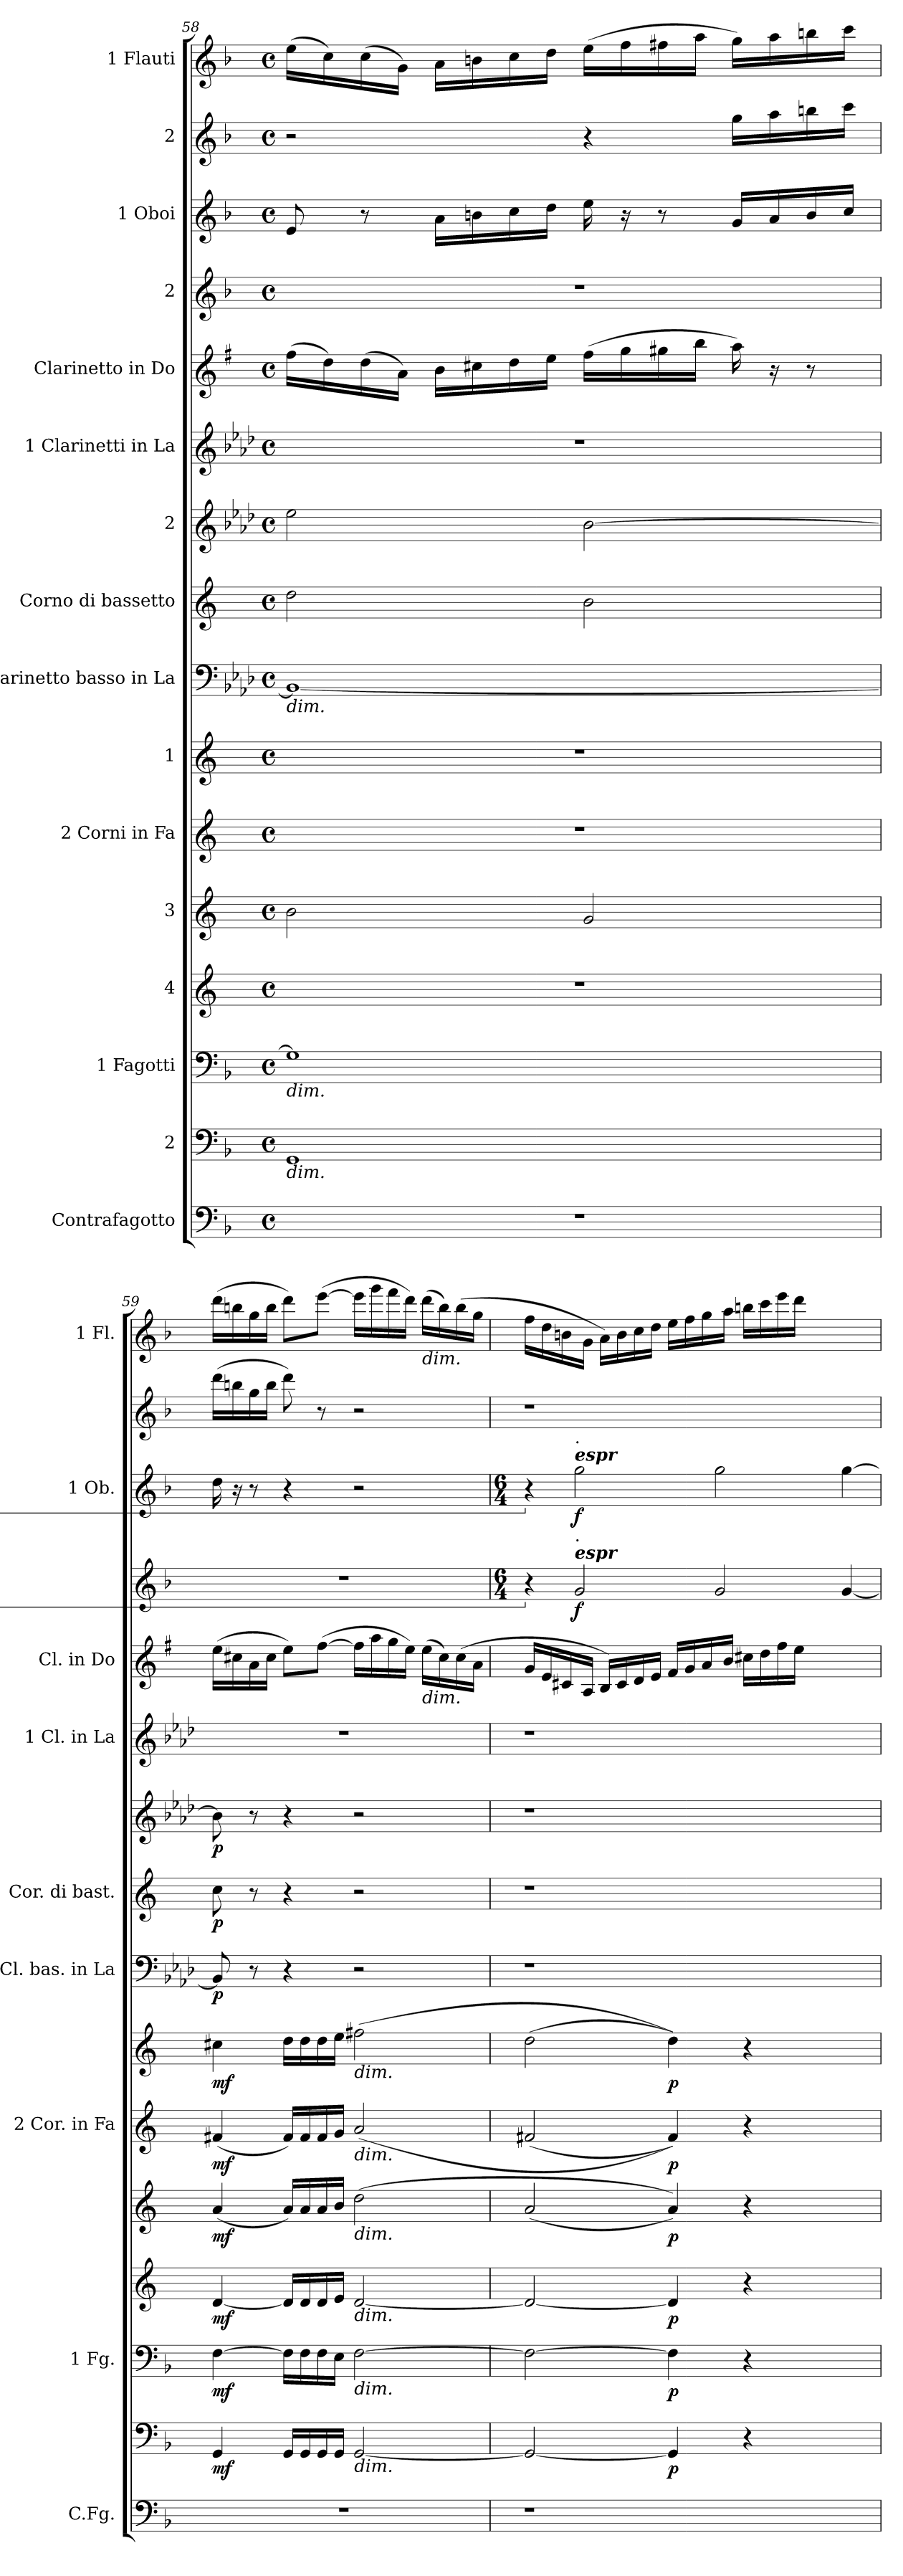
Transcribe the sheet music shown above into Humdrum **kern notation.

**kern	**kern	**dynam	**kern	**dynam	**kern	**dynam	**kern	**dynam	**kern	**dynam	**kern	**dynam	**kern	**dynam	**kern	**dynam	**kern	**dynam	**kern	**kern	**kern	**dynam	**kern	**dynam	**kern	**kern
*part16	*part15	*part15	*part14	*part14	*part13	*part13	*part12	*part12	*part11	*part11	*part10	*part10	*part9	*part9	*part8	*part8	*part7	*part7	*part6	*part5	*part4	*part4	*part3	*part3	*part2	*part1
*staff16	*staff15	*staff15	*staff14	*staff14	*staff13	*staff13	*staff12	*staff12	*staff11	*staff11	*staff10	*staff10	*staff9	*staff9	*staff8	*staff8	*staff7	*staff7	*staff6	*staff5	*staff4	*staff4	*staff3	*staff3	*staff2	*staff1
*I"Contrafagotto	*I"2	*	*I"1  Fagotti	*	*I"4	*	*I"3	*	*I"2  Corni in Fa	*	*I"1	*	*I"Clarinetto basso in La	*	*I"Corno di bassetto	*	*I"2	*	*I"1  Clarinetti in La	*I"Clarinetto in Do	*I"2	*	*I"1  Oboi	*	*I"2	*I"1  Flauti
*I'C.Fg.	*	*	*I'1  Fg.	*	*	*	*	*	*I'2  Cor. in Fa	*	*	*	*I'Cl. bas. in La	*	*I'Cor. di bast.	*	*	*	*I'1  Cl. in La	*I'Cl. in Do	*	*	*I'1  Ob.	*	*	*I'1  Fl.
*clefF4	*clefF4	*	*clefF4	*	*clefG2	*	*clefG2	*	*clefG2	*	*clefG2	*	*clefF4	*	*clefG2	*	*clefG2	*	*clefG2	*clefG2	*clefG2	*	*clefG2	*	*clefG2	*clefG2
*ITrd7c12	*	*	*	*	*ITrd4c7	*	*ITrd4c7	*	*ITrd4c7	*	*ITrd4c7	*	*ITrd2c3	*	*ITrd4c7	*	*ITrd2c3	*	*ITrd2c3	*ITrd1c2	*	*	*	*	*	*
*k[b-]	*k[b-]	*	*k[b-]	*	*k[b-]	*	*k[b-]	*	*k[b-]	*	*k[b-]	*	*k[b-]	*	*k[b-]	*	*k[b-]	*	*k[b-]	*k[b-]	*k[b-]	*	*k[b-]	*	*k[b-]	*k[b-]
*M4/4	*M4/4	*	*M4/4	*	*M4/4	*	*M4/4	*	*M4/4	*	*M4/4	*	*M4/4	*	*M4/4	*	*M4/4	*	*M4/4	*M4/4	*M4/4	*	*M4/4	*	*M4/4	*M4/4
*met(c)	*met(c)	*	*met(c)	*	*met(c)	*	*met(c)	*	*met(c)	*	*met(c)	*	*met(c)	*	*met(c)	*	*met(c)	*	*met(c)	*met(c)	*met(c)	*	*met(c)	*	*met(c)	*met(c)
=58	=58	=58	=58	=58	=58	=58	=58	=58	=58	=58	=58	=58	=58	=58	=58	=58	=58	=58	=58	=58	=58	=58	=58	=58	=58	=58
!	!	!	!	!	!	!	!	!	!	!	!	!	!LO:TX:b:i:t=dim.	!	!	!	!	!	!	!	!	!	!	!	!	!
!	!	!	!LO:TX:b:i:t=dim.	!	!	!	!	!	!	!	!	!	!	!	!	!	!	!	!	!	!	!	!	!	!	!
!	!LO:TX:b:i:t=dim.	!	!	!	!	!	!	!	!	!	!	!	!	!	!	!	!	!	!	!	!	!	!	!	!	!
1r	1GG	.	1G]	.	1r	.	2e\	.	1r	.	1r	.	1GG_	.	2g\	.	2cc\	.	1r	(16ee\LL	1r	.	8e/	.	2r	(16ee\LL
.	.	.	.	.	.	.	.	.	.	.	.	.	.	.	.	.	.	.	.	16cc\)	.	.	.	.	.	16cc\)
.	.	.	.	.	.	.	.	.	.	.	.	.	.	.	.	.	.	.	.	(16cc\	.	.	8r	.	.	(16cc\
.	.	.	.	.	.	.	.	.	.	.	.	.	.	.	.	.	.	.	.	16g\JJ)	.	.	.	.	.	16g\JJ)
.	.	.	.	.	.	.	.	.	.	.	.	.	.	.	.	.	.	.	.	16a\LL	.	.	16a\LL	.	.	16a\LL
.	.	.	.	.	.	.	.	.	.	.	.	.	.	.	.	.	.	.	.	16bn\	.	.	16bn\	.	.	16bn\
.	.	.	.	.	.	.	.	.	.	.	.	.	.	.	.	.	.	.	.	16cc\	.	.	16cc\	.	.	16cc\
.	.	.	.	.	.	.	.	.	.	.	.	.	.	.	.	.	.	.	.	16dd\JJ	.	.	16dd\JJ	.	.	16dd\JJ
.	.	.	.	.	.	.	2c/	.	.	.	.	.	.	.	2e\	.	[2g\	.	.	(16ee\LL	.	.	16ee\	.	4r	(16ee\LL
.	.	.	.	.	.	.	.	.	.	.	.	.	.	.	.	.	.	.	.	16ff\	.	.	16r	.	.	16ff\
.	.	.	.	.	.	.	.	.	.	.	.	.	.	.	.	.	.	.	.	16ff#X\	.	.	8r	.	.	16ff#X\
.	.	.	.	.	.	.	.	.	.	.	.	.	.	.	.	.	.	.	.	16aa\JJ	.	.	.	.	.	16aa\JJ
.	.	.	.	.	.	.	.	.	.	.	.	.	.	.	.	.	.	.	.	16gg\)	.	.	16g/LL	.	16gg\LL	16gg\LL)
.	.	.	.	.	.	.	.	.	.	.	.	.	.	.	.	.	.	.	.	16r	.	.	16a/	.	16aa\	16aa\
.	.	.	.	.	.	.	.	.	.	.	.	.	.	.	.	.	.	.	.	8r	.	.	16b/	.	16bbn\	16bbn\
.	.	.	.	.	.	.	.	.	.	.	.	.	.	.	.	.	.	.	.	.	.	.	16cc/JJ	.	16ccc\JJ	16ccc\JJ
!!LO:PB:g=z
=59	=59	=59	=59	=59	=59	=59	=59	=59	=59	=59	=59	=59	=59	=59	=59	=59	=59	=59	=59	=59	=59	=59	=59	=59	=59	=59
!	!	!LO:DY:b	!	!LO:DY:b	!	!LO:DY:b	!	!LO:DY:b	!	!LO:DY:b	!	!LO:DY:b	!	!LO:DY:b	!	!LO:DY:b	!	!LO:DY:b	!	!	!	!	!	!	!	!
1r	4GG/	mf	[4F\	mf	[4G/	mf	(4d/	mf	(4Bn/	mf	4f#X\	mf	8GG/]	p	8f\	p	8g\]	p	1r	(16dd\LL	1r	.	16dd\	.	(16ddd\LL	(16ddd\LL
.	.	.	.	.	.	.	.	.	.	.	.	.	.	.	.	.	.	.	.	16bn\	.	.	16r	.	16bbn\	16bbn\
.	.	.	.	.	.	.	.	.	.	.	.	.	8r	.	8r	.	8r	.	.	16g\	.	.	8r	.	16gg\	16gg\
.	.	.	.	.	.	.	.	.	.	.	.	.	.	.	.	.	.	.	.	16b\JJ	.	.	.	.	16bb\JJ	16bb\JJ
.	16GG/LL	.	16F\LL]	.	16G/LL]	.	16d/LL)	.	16B/LL)	.	16g\LL	.	4r	.	4r	.	4r	.	.	8dd\L)	.	.	4r	.	8ddd\)	8ddd\L)
.	16GG/	.	16F\	.	16G/	.	16d/	.	16B/	.	16g\	.	.	.	.	.	.	.	.	.	.	.	.	.	.	.
.	16GG/	.	16F\	.	16G/	.	16d/	.	16B/	.	16g\	.	.	.	.	.	.	.	.	([8ee\J	.	.	.	.	8r	([8eee\J
.	16GG/JJ	.	16E\JJ	.	16A/JJ	.	16e/JJ	.	16c/JJ	.	16a\JJ	.	.	.	.	.	.	.	.	.	.	.	.	.	.	.
!	!	!	!	!	!	!	!	!	!	!	!LO:TX:b:i:t=dim.	!	!	!	!	!	!	!	!	!	!	!	!	!	!	!
!	!	!	!	!	!	!	!	!	!LO:TX:b:i:t=dim.	!	!	!	!	!	!	!	!	!	!	!	!	!	!	!	!	!
!	!	!	!	!	!	!	!LO:TX:b:i:t=dim.	!	!	!	!	!	!	!	!	!	!	!	!	!	!	!	!	!	!	!
!	!	!	!	!	!LO:TX:b:i:t=dim.	!	!	!	!	!	!	!	!	!	!	!	!	!	!	!	!	!	!	!	!	!
!	!	!	!LO:TX:b:i:t=dim.	!	!	!	!	!	!	!	!	!	!	!	!	!	!	!	!	!	!	!	!	!	!	!
!	!LO:TX:b:i:t=dim.	!	!	!	!	!	!	!	!	!	!	!	!	!	!	!	!	!	!	!	!	!	!	!	!	!
.	[2GG/	.	[2F\	.	[2G/	.	(2g\	.	(2d/	.	(2bn\	.	2r	.	2r	.	2r	.	.	16ee\LL]	.	.	2r	.	2r	16eee\LL]
.	.	.	.	.	.	.	.	.	.	.	.	.	.	.	.	.	.	.	.	16gg\	.	.	.	.	.	16ggg\
.	.	.	.	.	.	.	.	.	.	.	.	.	.	.	.	.	.	.	.	16ff\	.	.	.	.	.	16fff\
.	.	.	.	.	.	.	.	.	.	.	.	.	.	.	.	.	.	.	.	16dd\JJ)	.	.	.	.	.	16ddd\JJ)
!	!	!	!	!	!	!	!	!	!	!	!	!	!	!	!	!	!	!	!	!	!	!	!	!	!	!LO:TX:b:i:t=dim.
!	!	!	!	!	!	!	!	!	!	!	!	!	!	!	!	!	!	!	!	!LO:TX:b:i:t=dim.	!	!	!	!	!	!
.	.	.	.	.	.	.	.	.	.	.	.	.	.	.	.	.	.	.	.	(16dd\LL	.	.	.	.	.	(16ddd\LL
.	.	.	.	.	.	.	.	.	.	.	.	.	.	.	.	.	.	.	.	16b\)	.	.	.	.	.	16bb\)
.	.	.	.	.	.	.	.	.	.	.	.	.	.	.	.	.	.	.	.	(16b\	.	.	.	.	.	(16bb\
.	.	.	.	.	.	.	.	.	.	.	.	.	.	.	.	.	.	.	.	16g\JJ	.	.	.	.	.	16gg\JJ
=60	=60	=60	=60	=60	=60	=60	=60	=60	=60	=60	=60	=60	=60	=60	=60	=60	=60	=60	=60	=60	=60	=60	=60	=60	=60	=60
*	*	*	*	*	*	*	*	*	*	*	*	*	*	*	*	*	*	*	*	*	*M6/4	*	*M6/4	*	*	*
!	!	!	!	!	!	!	!	!	!	!	!	!	!	!	!	!	!	!	!	!	!LO:N:vis=4	!	!LO:N:vis=4	!	!	!
1r	2GG/_	.	2F\_	.	2G/_	.	(2d/	.	(2Bn/	.	(2g\	.	1r	.	1r	.	1r	.	1r	16f/LL	6r	.	6r	.	1r	16ff\LL
.	.	.	.	.	.	.	.	.	.	.	.	.	.	.	.	.	.	.	.	16d/	.	.	.	.	.	16dd\
.	.	.	.	.	.	.	.	.	.	.	.	.	.	.	.	.	.	.	.	16Bn/	.	.	.	.	.	16bn\
!	!	!	!	!	!	!	!	!	!	!	!	!	!	!	!	!	!	!	!	!	!	!	!LO:TX:a:Bi:t=espr	!	!	!
!	!	!	!	!	!	!	!	!	!	!	!	!	!	!	!	!	!	!	!	!	!	!	!LO:TX:a:t=.	!	!	!
!	!	!	!	!	!	!	!	!	!	!	!	!	!	!	!	!	!	!	!	!	!LO:TX:a:Bi:t=espr	!	!	!	!	!
!	!	!	!	!	!	!	!	!	!	!	!	!	!	!	!	!	!	!	!	!	!LO:TX:a:t=.	!	!	!	!	!
!	!	!	!	!	!	!	!	!	!	!	!	!	!	!	!	!	!	!	!	!	!	!LO:DY:b	!	!LO:DY:b	!	!
.	.	.	.	.	.	.	.	.	.	.	.	.	.	.	.	.	.	.	.	.	2g/	f	2gg\	f	.	.
.	.	.	.	.	.	.	.	.	.	.	.	.	.	.	.	.	.	.	.	16G/JJ	.	.	.	.	.	16g\JJ
.	.	.	.	.	.	.	.	.	.	.	.	.	.	.	.	.	.	.	.	16A/LL)	.	.	.	.	.	16a\LL)
.	.	.	.	.	.	.	.	.	.	.	.	.	.	.	.	.	.	.	.	16B/	.	.	.	.	.	16b\
.	.	.	.	.	.	.	.	.	.	.	.	.	.	.	.	.	.	.	.	16c/	.	.	.	.	.	16cc\
.	.	.	.	.	.	.	.	.	.	.	.	.	.	.	.	.	.	.	.	16d/JJ	.	.	.	.	.	16dd\JJ
!	!	!LO:DY:b	!	!LO:DY:b	!	!LO:DY:b	!	!LO:DY:b	!	!LO:DY:b	!	!LO:DY:b	!	!	!	!	!	!	!	!	!	!	!	!	!	!
.	4GG/]	p	4F\]	p	4G/]	p	4d/))	p	4B/))	p	4g\))	p	.	.	.	.	.	.	.	16e/LL	.	.	.	.	.	16ee\LL
.	.	.	.	.	.	.	.	.	.	.	.	.	.	.	.	.	.	.	.	16f/	.	.	.	.	.	16ff\
.	.	.	.	.	.	.	.	.	.	.	.	.	.	.	.	.	.	.	.	16g/	.	.	.	.	.	16gg\
.	.	.	.	.	.	.	.	.	.	.	.	.	.	.	.	.	.	.	.	.	2g/	.	2gg\	.	.	.
.	.	.	.	.	.	.	.	.	.	.	.	.	.	.	.	.	.	.	.	16a/JJ	.	.	.	.	.	16aa\JJ
.	4r	.	4r	.	4r	.	4r	.	4r	.	4r	.	.	.	.	.	.	.	.	16bn\LL	.	.	.	.	.	16bbn\LL
.	.	.	.	.	.	.	.	.	.	.	.	.	.	.	.	.	.	.	.	16cc\	.	.	.	.	.	16ccc\
.	.	.	.	.	.	.	.	.	.	.	.	.	.	.	.	.	.	.	.	16ee\	.	.	.	.	.	16eee\
.	.	.	.	.	.	.	.	.	.	.	.	.	.	.	.	.	.	.	.	16dd\JJ	.	.	.	.	.	16ddd\JJ
12%5ryy	12%5ryy	.	12%5ryy	.	12%5ryy	.	12%5ryy	.	12%5ryy	.	12%5ryy	.	12%5ryy	.	12%5ryy	.	12%5ryy	.	12%5ryy	12%5ryy	.	.	.	.	12%5ryy	12%5ryy
.	.	.	.	.	.	.	.	.	.	.	.	.	.	.	.	.	.	.	.	.	[4g/	.	[4gg\	.	.	.
=	=	=	=	=	=	=	=	=	=	=	=	=	=	=	=	=	=	=	=	=	=	=	=	=	=	=
*-	*-	*-	*-	*-	*-	*-	*-	*-	*-	*-	*-	*-	*-	*-	*-	*-	*-	*-	*-	*-	*-	*-	*-	*-	*-	*-
